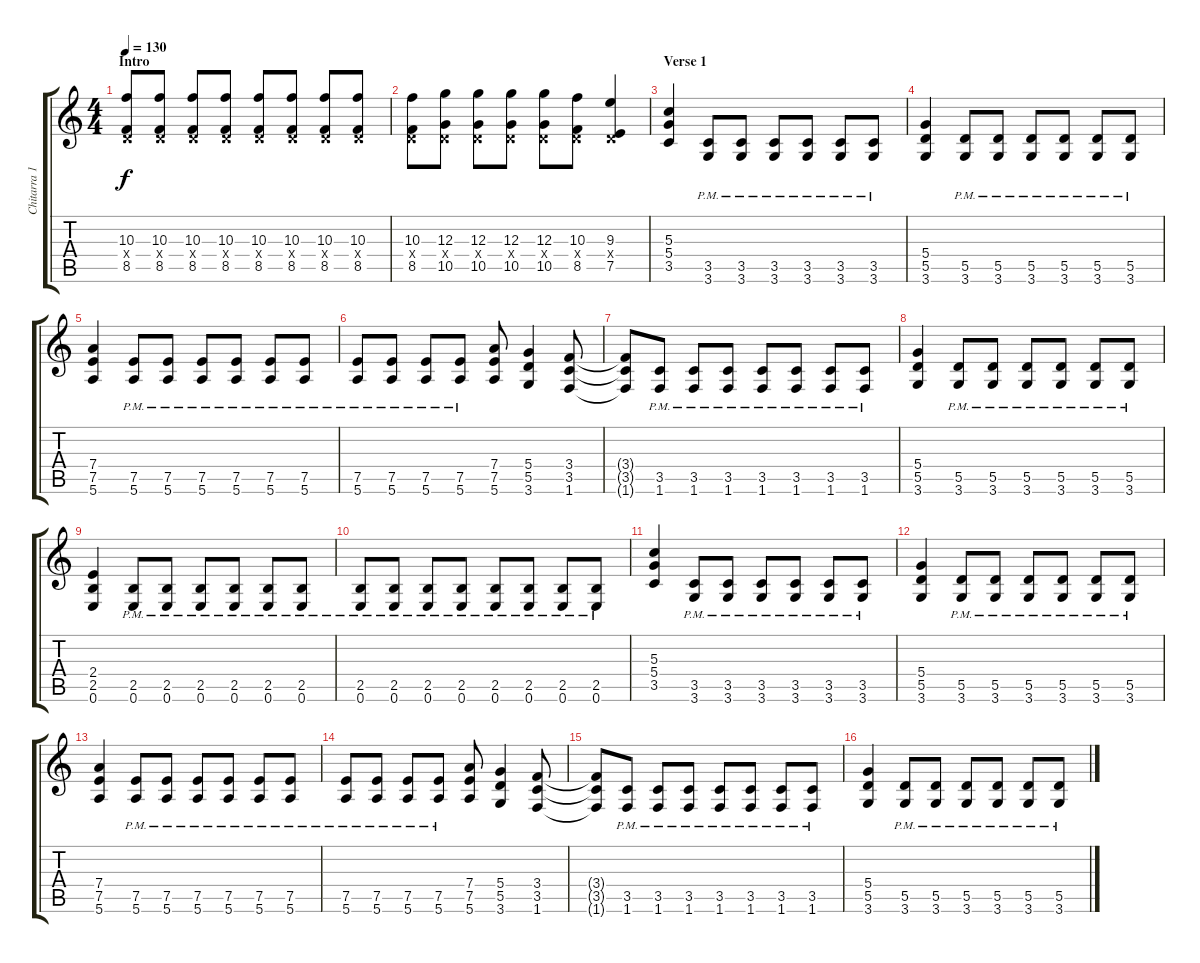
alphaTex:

\track ("Chitarra 1 pomp dist" "Chitarra 1") {instrument overdrivenguitar}
\staff {score tabs}
\tuning (E4 B3 G3 D3 A2 E2) {hide}
\ts (4 4)
\section ("" "Intro")
\tempo 130
\clef g2
\ks c
(10.3 0.4{x} 8.5).8{dy f instrument overdrivenguitar} (10.3 0.4{x} 8.5).8 (10.3 0.4{x} 8.5).8 (10.3 0.4{x} 8.5).8 (10.3 0.4{x} 8.5).8 (10.3 0.4{x} 8.5).8 (10.3 0.4{x} 8.5).8 (10.3 0.4{x} 8.5).8 |
(10.3 0.4{x} 8.5).8 (12.3 0.4{x} 10.5).8 (12.3 0.4{x} 10.5).8 (12.3 0.4{x} 10.5).8 (12.3 0.4{x} 10.5).8 (10.3 0.4{x} 8.5).8 (9.3 0.4{x} 7.5).4 |
\section ("" "Verse 1")
(5.3 5.4 3.5).4 (3.5{pm} 3.6{pm}).8 (3.5{pm} 3.6{pm}).8 (3.5{pm} 3.6{pm}).8 (3.5{pm} 3.6{pm}).8 (3.5{pm} 3.6{pm}).8 (3.5{pm} 3.6{pm}).8 |
(5.4 5.5 3.6).4 (5.5{pm} 3.6{pm}).8 (5.5{pm} 3.6{pm}).8 (5.5{pm} 3.6{pm}).8 (5.5{pm} 3.6{pm}).8 (5.5{pm} 3.6{pm}).8 (5.5{pm} 3.6{pm}).8 |
(7.4 7.5 5.6).4 (7.5{pm} 5.6{pm}).8 (7.5{pm} 5.6{pm}).8 (7.5{pm} 5.6{pm}).8 (7.5{pm} 5.6{pm}).8 (7.5{pm} 5.6{pm}).8 (7.5{pm} 5.6{pm}).8 |
(7.5{pm} 5.6{pm}).8 (7.5{pm} 5.6{pm}).8 (7.5{pm} 5.6{pm}).8 (7.5{pm} 5.6{pm}).8 (7.4 7.5 5.6).8 (5.4 5.5 3.6).4 (3.4 3.5 1.6).8 |
(3.4{t} 3.5{t} 1.6{t}).8 (3.5{pm} 1.6{pm}).8 (3.5{pm} 1.6{pm}).8 (3.5{pm} 1.6{pm}).8 (3.5{pm} 1.6{pm}).8 (3.5{pm} 1.6{pm}).8 (3.5{pm} 1.6{pm}).8 (3.5{pm} 1.6{pm}).8 |
(5.4 5.5 3.6).4 (5.5{pm} 3.6{pm}).8 (5.5{pm} 3.6{pm}).8 (5.5{pm} 3.6{pm}).8 (5.5{pm} 3.6{pm}).8 (5.5{pm} 3.6{pm}).8 (5.5{pm} 3.6{pm}).8 |
(2.4 2.5 0.6).4 (2.5{pm} 0.6{pm}).8 (2.5{pm} 0.6{pm}).8 (2.5{pm} 0.6{pm}).8 (2.5{pm} 0.6{pm}).8 (2.5{pm} 0.6{pm}).8 (2.5{pm} 0.6{pm}).8 |
(2.5{pm} 0.6{pm}).8 (2.5{pm} 0.6{pm}).8 (2.5{pm} 0.6{pm}).8 (2.5{pm} 0.6{pm}).8 (2.5{pm} 0.6{pm}).8 (2.5{pm} 0.6{pm}).8 (2.5{pm} 0.6{pm}).8 (2.5{pm} 0.6{pm}).8 |
(5.3 5.4 3.5).4 (3.5{pm} 3.6{pm}).8 (3.5{pm} 3.6{pm}).8 (3.5{pm} 3.6{pm}).8 (3.5{pm} 3.6{pm}).8 (3.5{pm} 3.6{pm}).8 (3.5{pm} 3.6{pm}).8 |
(5.4 5.5 3.6).4 (5.5{pm} 3.6{pm}).8 (5.5{pm} 3.6{pm}).8 (5.5{pm} 3.6{pm}).8 (5.5{pm} 3.6{pm}).8 (5.5{pm} 3.6{pm}).8 (5.5{pm} 3.6{pm}).8 |
(7.4 7.5 5.6).4 (7.5{pm} 5.6{pm}).8 (7.5{pm} 5.6{pm}).8 (7.5{pm} 5.6{pm}).8 (7.5{pm} 5.6{pm}).8 (7.5{pm} 5.6{pm}).8 (7.5{pm} 5.6{pm}).8 |
(7.5{pm} 5.6{pm}).8 (7.5{pm} 5.6{pm}).8 (7.5{pm} 5.6{pm}).8 (7.5{pm} 5.6{pm}).8 (7.4 7.5 5.6).8 (5.4 5.5 3.6).4 (3.4 3.5 1.6).8 |
(3.4{t} 3.5{t} 1.6{t}).8 (3.5{pm} 1.6{pm}).8 (3.5{pm} 1.6{pm}).8 (3.5{pm} 1.6{pm}).8 (3.5{pm} 1.6{pm}).8 (3.5{pm} 1.6{pm}).8 (3.5{pm} 1.6{pm}).8 (3.5{pm} 1.6{pm}).8 |
(5.4 5.5 3.6).4 (5.5{pm} 3.6{pm}).8 (5.5{pm} 3.6{pm}).8 (5.5{pm} 3.6{pm}).8 (5.5{pm} 3.6{pm}).8 (5.5{pm} 3.6{pm}).8 (5.5{pm} 3.6{pm}).8
